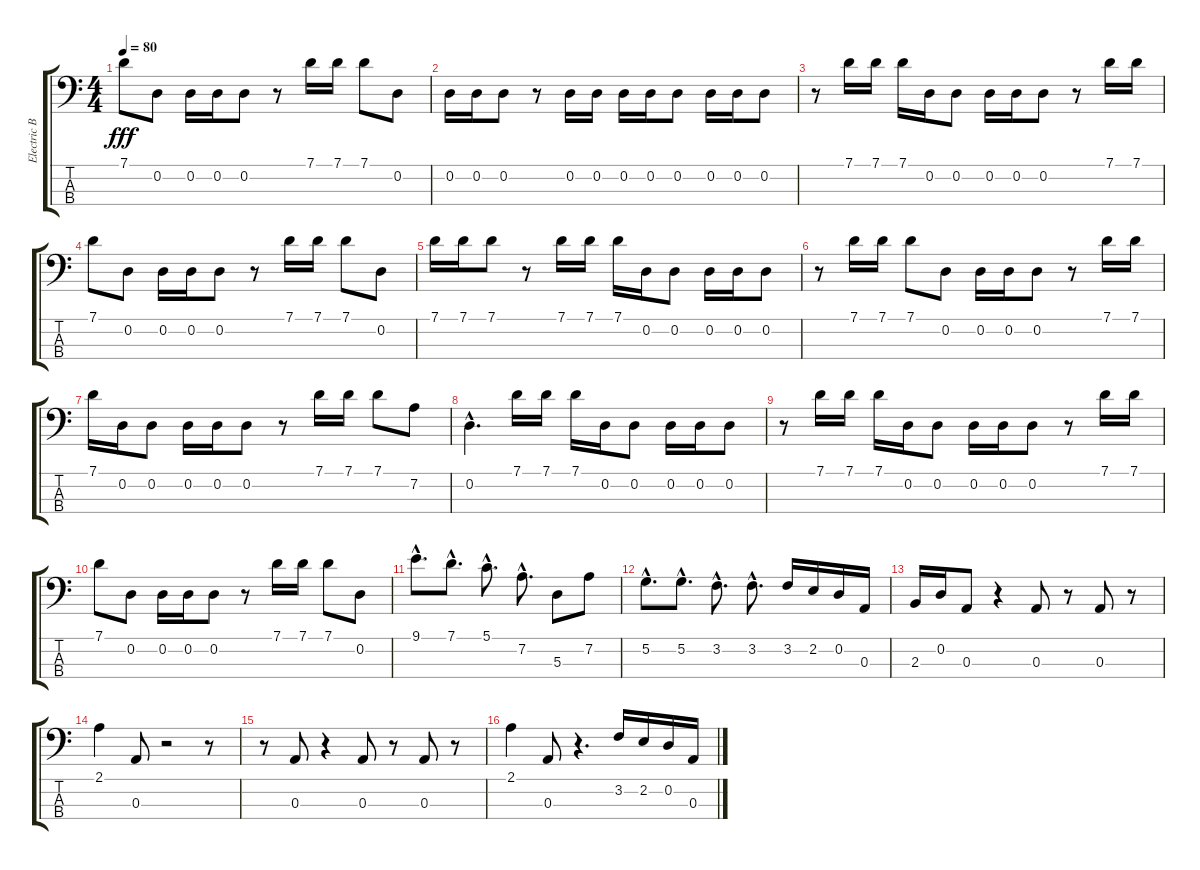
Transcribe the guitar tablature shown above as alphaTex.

\track ("Electric Bass       " "Electric B") {instrument electricbassfinger}
\staff {score tabs}
\tuning (G2 D2 A1 E1) {hide}
\ts (4 4)
\tempo 80
\clef f4
\ks c
7.1.8{dy fff} 0.2.8 0.2.16 0.2.16 0.2.8 r.8 7.1.16 7.1.16 7.1.8 0.2.8 |
0.2.16 0.2.16 0.2.8 r.8 0.2.16 0.2.16 0.2.16 0.2.16 0.2.8 0.2.16 0.2.16 0.2.8 |
r.8 7.1.16 7.1.16 7.1.16 0.2.16 0.2.8 0.2.16 0.2.16 0.2.8 r.8 7.1.16 7.1.16 |
7.1.8 0.2.8 0.2.16 0.2.16 0.2.8 r.8 7.1.16 7.1.16 7.1.8 0.2.8 |
7.1.16 7.1.16 7.1.8 r.8 7.1.16 7.1.16 7.1.16 0.2.16 0.2.8 0.2.16 0.2.16 0.2.8 |
r.8 7.1.16 7.1.16 7.1.8 0.2.8 0.2.16 0.2.16 0.2.8 r.8 7.1.16 7.1.16 |
7.1.16 0.2.16 0.2.8 0.2.16 0.2.16 0.2.8 r.8 7.1.16 7.1.16 7.1.8 7.2.8 |
0.2{hac}.4{d} 7.1.16 7.1.16 7.1.16 0.2.16 0.2.8 0.2.16 0.2.16 0.2.8 |
r.8 7.1.16 7.1.16 7.1.16 0.2.16 0.2.8 0.2.16 0.2.16 0.2.8 r.8 7.1.16 7.1.16 |
7.1.8 0.2.8 0.2.16 0.2.16 0.2.8 r.8 7.1.16 7.1.16 7.1.8 0.2.8 |
9.1{hac}.8{d} 7.1{hac}.8{d} 5.1{hac}.8{d} 7.2{hac}.8{d} 5.3.8 7.2.8 |
5.2{hac}.8{d} 5.2{hac}.8{d} 3.2{hac}.8{d} 3.2{hac}.8{d} 3.2.16 2.2.16 0.2.16 0.3.16 |
2.3.16 0.2.16 0.3.8 r.4 0.3.8 r.8 0.3.8 r.8 |
2.1.4 0.3.8 r.2 r.8 |
r.8 0.3.8 r.4 0.3.8 r.8 0.3.8 r.8 |
2.1.4 0.3.8 r.4{d} 3.2.16 2.2.16 0.2.16 0.3.16
